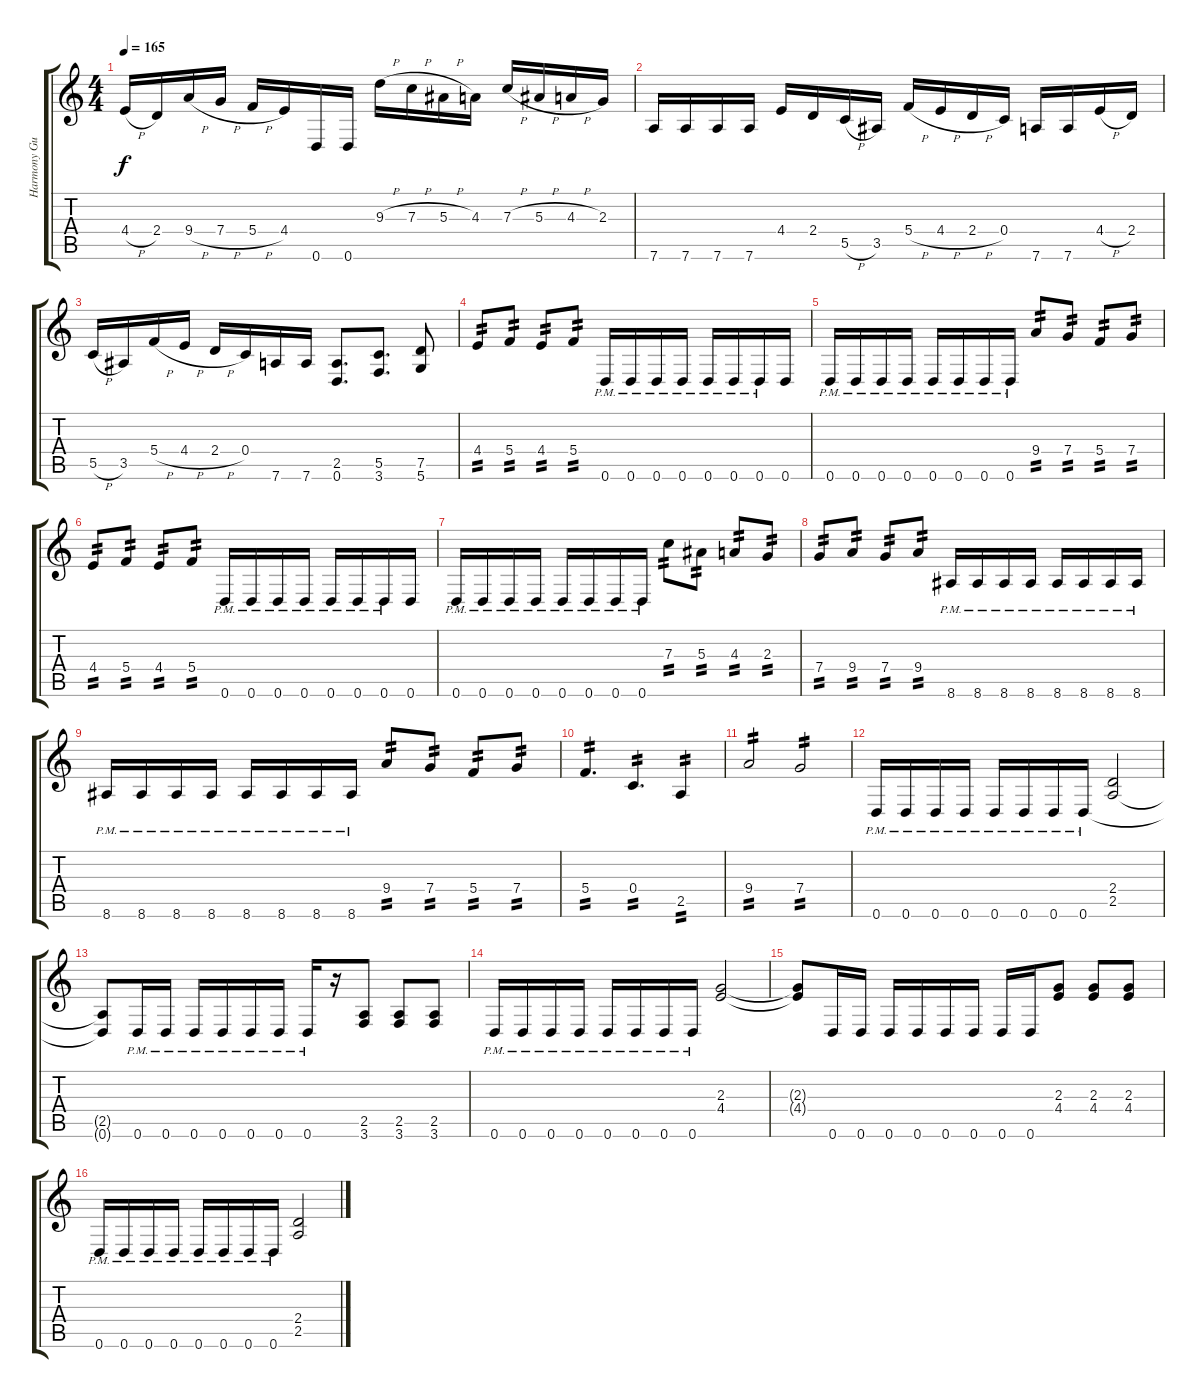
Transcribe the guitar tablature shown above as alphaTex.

\track ("Harmony Guitar" "Harmony Gu") {instrument distortionguitar}
\staff {score tabs}
\tuning (D4 A3 F3 C3 G2 D2) {hide}
\ts (4 4)
\tempo 165
\clef g2
\ks c
4.4{h}.16{dy f} 2.4.16 9.4{h}.16 7.4{h}.16 5.4{h}.16 4.4.16 0.6.16 0.6.16 9.3{h}.16 7.3{h}.16 5.3{h}.16 4.3.16 7.3{h}.16 5.3{h}.16 4.3{h}.16 2.3.16 |
7.6.16 7.6.16 7.6.16 7.6.16 4.4.16 2.4.16 5.5{h}.16 3.5.16 5.4{h}.16 4.4{h}.16 2.4{h}.16 0.4.16 7.6.16 7.6.16 4.4{h}.16 2.4.16 |
5.5{h}.16 3.5.16 5.4{h}.16 4.4{h}.16 2.4{h}.16 0.4.16 7.6.16 7.6.16 (2.5 0.6).8{d} (5.5 3.6).8{d} (7.5 5.6).8 |
4.4.8{tp 2} 5.4.8{tp 2} 4.4.8{tp 2} 5.4.8{tp 2} 0.6{pm}.16 0.6{pm}.16 0.6{pm}.16 0.6{pm}.16 0.6{pm}.16 0.6{pm}.16 0.6{pm}.16 0.6.16 |
0.6{pm}.16 0.6{pm}.16 0.6{pm}.16 0.6{pm}.16 0.6{pm}.16 0.6{pm}.16 0.6{pm}.16 0.6{pm}.16 9.4.8{tp 2} 7.4.8{tp 2} 5.4.8{tp 2} 7.4.8{tp 2} |
4.4.8{tp 2} 5.4.8{tp 2} 4.4.8{tp 2} 5.4.8{tp 2} 0.6{pm}.16 0.6{pm}.16 0.6{pm}.16 0.6{pm}.16 0.6{pm}.16 0.6{pm}.16 0.6{pm}.16 0.6.16 |
0.6{pm}.16 0.6{pm}.16 0.6{pm}.16 0.6{pm}.16 0.6{pm}.16 0.6{pm}.16 0.6{pm}.16 0.6{pm}.16 7.3.8{tp 2} 5.3.8{tp 2} 4.3.8{tp 2} 2.3.8{tp 2} |
7.4.8{tp 2} 9.4.8{tp 2} 7.4.8{tp 2} 9.4.8{tp 2} 8.6{pm}.16 8.6{pm}.16 8.6{pm}.16 8.6{pm}.16 8.6{pm}.16 8.6{pm}.16 8.6{pm}.16 8.6{pm}.16 |
8.6{pm}.16 8.6{pm}.16 8.6{pm}.16 8.6{pm}.16 8.6{pm}.16 8.6{pm}.16 8.6{pm}.16 8.6{pm}.16 9.4.8{tp 2} 7.4.8{tp 2} 5.4.8{tp 2} 7.4.8{tp 2} |
5.4.4{d tp 2} 0.4.4{d tp 2} 2.5.4{tp 2} |
9.4.2{tp 2} 7.4.2{tp 2} |
0.6{pm}.16 0.6{pm}.16 0.6{pm}.16 0.6{pm}.16 0.6{pm}.16 0.6{pm}.16 0.6{pm}.16 0.6{pm}.16 (2.4 2.5).2 |
(2.5{t} 0.6{t}).8 0.6{pm}.16 0.6{pm}.16 0.6{pm}.16 0.6{pm}.16 0.6{pm}.16 0.6{pm}.16 0.6{pm}.16 r.16 (2.5 3.6).8 (2.5 3.6).8 (2.5 3.6).8 |
0.6{pm}.16 0.6{pm}.16 0.6{pm}.16 0.6{pm}.16 0.6{pm}.16 0.6{pm}.16 0.6{pm}.16 0.6{pm}.16 (2.3 4.4).2 |
(2.3{t} 4.4{t}).8 0.6.16 0.6.16 0.6.16 0.6.16 0.6.16 0.6.16 0.6.16 0.6.16 (2.3 4.4).8 (2.3 4.4).8 (2.3 4.4).8 |
0.6{pm}.16 0.6{pm}.16 0.6{pm}.16 0.6{pm}.16 0.6{pm}.16 0.6{pm}.16 0.6{pm}.16 0.6{pm}.16 (2.4 2.5).2
